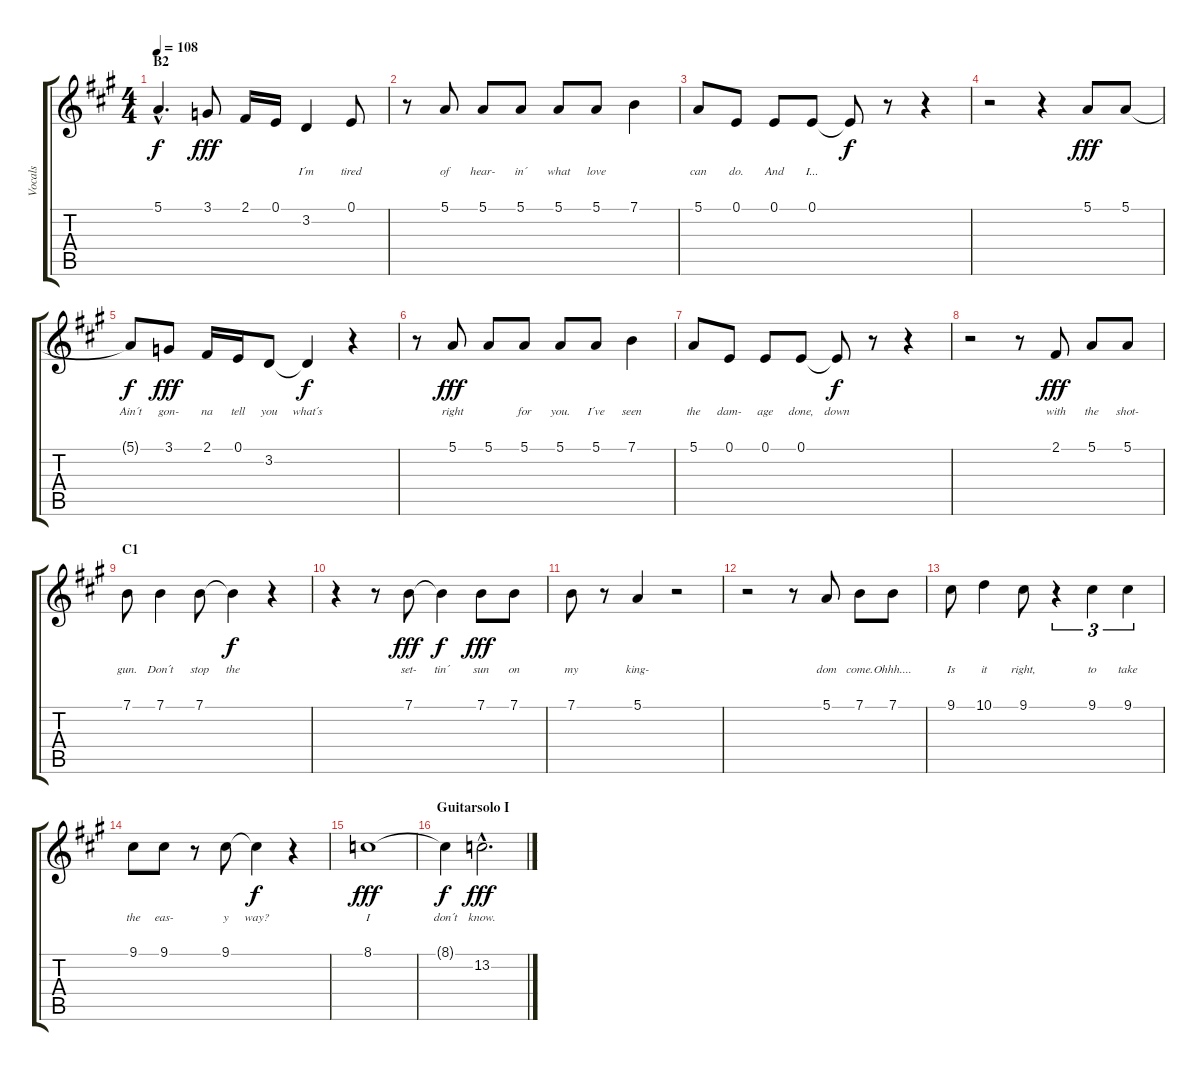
\track ("Vocals" "Vocals") {instrument lead6voice}
\staff {score tabs}
\tuning (E4 B3 G3 D3 A2 E2) {hide}
\ts (4 4)
\section ("" "B2")
\tempo 108
\clef g2
\ks a
5.1{hac t}.4{d lyrics (0 "") lyrics (1 "") lyrics (2 "") lyrics (3 "") lyrics (4 "") dy f} 3.1.8{lyrics (0 "") lyrics (1 "") lyrics (2 "") lyrics (3 "") lyrics (4 "") dy fff} 2.1.16{lyrics (0 "") lyrics (1 "") lyrics (2 "") lyrics (3 "") lyrics (4 "")} 0.1.16{lyrics (0 "") lyrics (1 "") lyrics (2 "") lyrics (3 "") lyrics (4 "")} 3.2.4{lyrics (0 "") lyrics (1 "I´m") lyrics (2 "") lyrics (3 "") lyrics (4 "")} 0.1.8{lyrics (0 "") lyrics (1 "tired") lyrics (2 "") lyrics (3 "") lyrics (4 "")} |
r.8 5.1.8{lyrics (0 "") lyrics (1 "of") lyrics (2 "") lyrics (3 "") lyrics (4 "")} 5.1.8{lyrics (0 "") lyrics (1 "hear-") lyrics (2 "") lyrics (3 "") lyrics (4 "")} 5.1.8{lyrics (0 "") lyrics (1 "in´") lyrics (2 "") lyrics (3 "") lyrics (4 "")} 5.1.8{lyrics (0 "") lyrics (1 "what") lyrics (2 "") lyrics (3 "") lyrics (4 "")} 5.1.8{lyrics (0 "") lyrics (1 "love") lyrics (2 "") lyrics (3 "") lyrics (4 "")} 7.1.4{lyrics (0 "") lyrics (1 "") lyrics (2 "") lyrics (3 "") lyrics (4 "")} |
5.1.8{lyrics (0 "") lyrics (1 "can") lyrics (2 "") lyrics (3 "") lyrics (4 "")} 0.1.8{lyrics (0 "") lyrics (1 "do.") lyrics (2 "") lyrics (3 "") lyrics (4 "")} 0.1.8{lyrics (0 "") lyrics (1 "And") lyrics (2 "") lyrics (3 "") lyrics (4 "")} 0.1.8{lyrics (0 "") lyrics (1 "I...") lyrics (2 "") lyrics (3 "") lyrics (4 "")} 0.1{t}.8{lyrics (0 "") lyrics (1 "") lyrics (2 "") lyrics (3 "") lyrics (4 "") dy f} r.8 r.4 |
r.2 r.4 5.1.8{lyrics (0 "") lyrics (1 "") lyrics (2 "") lyrics (3 "") lyrics (4 "") dy fff} 5.1.8{lyrics (0 "") lyrics (1 "") lyrics (2 "") lyrics (3 "") lyrics (4 "")} |
5.1{t}.8{lyrics (0 "") lyrics (1 "Ain´t") lyrics (2 "") lyrics (3 "") lyrics (4 "") dy f} 3.1.8{lyrics (0 "") lyrics (1 "gon-") lyrics (2 "") lyrics (3 "") lyrics (4 "") dy fff} 2.1.16{lyrics (0 "") lyrics (1 "na") lyrics (2 "") lyrics (3 "") lyrics (4 "")} 0.1.16{lyrics (0 "") lyrics (1 "tell") lyrics (2 "") lyrics (3 "") lyrics (4 "")} 3.2.8{lyrics (0 "") lyrics (1 "you") lyrics (2 "") lyrics (3 "") lyrics (4 "")} 3.2{t}.4{lyrics (0 "") lyrics (1 "what´s") lyrics (2 "") lyrics (3 "") lyrics (4 "") dy f} r.4 |
r.8 5.1.8{lyrics (0 "") lyrics (1 "right") lyrics (2 "") lyrics (3 "") lyrics (4 "") dy fff} 5.1.8{lyrics (0 "") lyrics (1 "") lyrics (2 "") lyrics (3 "") lyrics (4 "")} 5.1.8{lyrics (0 "") lyrics (1 "for") lyrics (2 "") lyrics (3 "") lyrics (4 "")} 5.1.8{lyrics (0 "") lyrics (1 "you.") lyrics (2 "") lyrics (3 "") lyrics (4 "")} 5.1.8{lyrics (0 "") lyrics (1 "I´ve") lyrics (2 "") lyrics (3 "") lyrics (4 "")} 7.1.4{lyrics (0 "") lyrics (1 "seen") lyrics (2 "") lyrics (3 "") lyrics (4 "")} |
5.1.8{lyrics (0 "") lyrics (1 "the") lyrics (2 "") lyrics (3 "") lyrics (4 "")} 0.1.8{lyrics (0 "") lyrics (1 "dam-") lyrics (2 "") lyrics (3 "") lyrics (4 "")} 0.1.8{lyrics (0 "") lyrics (1 "age") lyrics (2 "") lyrics (3 "") lyrics (4 "")} 0.1.8{lyrics (0 "") lyrics (1 "done,") lyrics (2 "") lyrics (3 "") lyrics (4 "")} 0.1{t}.8{lyrics (0 "") lyrics (1 "down") lyrics (2 "") lyrics (3 "") lyrics (4 "") dy f} r.8 r.4 |
r.2 r.8 2.1.8{lyrics (0 "") lyrics (1 "with") lyrics (2 "") lyrics (3 "") lyrics (4 "") dy fff} 5.1.8{lyrics (0 "") lyrics (1 "the") lyrics (2 "") lyrics (3 "") lyrics (4 "")} 5.1.8{lyrics (0 "") lyrics (1 "shot-") lyrics (2 "") lyrics (3 "") lyrics (4 "")} |
\section ("" "C1")
7.1.8{lyrics (0 "") lyrics (1 "gun.") lyrics (2 "") lyrics (3 "") lyrics (4 "")} 7.1.4{lyrics (0 "") lyrics (1 "Don´t") lyrics (2 "") lyrics (3 "") lyrics (4 "")} 7.1.8{lyrics (0 "") lyrics (1 "stop") lyrics (2 "") lyrics (3 "") lyrics (4 "")} 7.1{t}.4{lyrics (0 "") lyrics (1 "the") lyrics (2 "") lyrics (3 "") lyrics (4 "") dy f} r.4 |
r.4 r.8 7.1.8{lyrics (0 "") lyrics (1 "set-") lyrics (2 "") lyrics (3 "") lyrics (4 "") dy fff} 7.1{t}.4{lyrics (0 "") lyrics (1 "tin´") lyrics (2 "") lyrics (3 "") lyrics (4 "") dy f} 7.1.8{lyrics (0 "") lyrics (1 "sun") lyrics (2 "") lyrics (3 "") lyrics (4 "") dy fff} 7.1.8{lyrics (0 "") lyrics (1 "on") lyrics (2 "") lyrics (3 "") lyrics (4 "")} |
7.1.8{lyrics (0 "") lyrics (1 "my") lyrics (2 "") lyrics (3 "") lyrics (4 "")} r.8 5.1.4{lyrics (0 "") lyrics (1 "king-") lyrics (2 "") lyrics (3 "") lyrics (4 "")} r.2 |
r.2 r.8 5.1.8{lyrics (0 "") lyrics (1 "dom") lyrics (2 "") lyrics (3 "") lyrics (4 "")} 7.1.8{lyrics (0 "") lyrics (1 "come.") lyrics (2 "") lyrics (3 "") lyrics (4 "")} 7.1.8{lyrics (0 "") lyrics (1 "Ohhh....") lyrics (2 "") lyrics (3 "") lyrics (4 "")} |
9.1.8{lyrics (0 "") lyrics (1 "Is") lyrics (2 "") lyrics (3 "") lyrics (4 "")} 10.1.4{lyrics (0 "") lyrics (1 "it") lyrics (2 "") lyrics (3 "") lyrics (4 "")} 9.1.8{lyrics (0 "") lyrics (1 "right,") lyrics (2 "") lyrics (3 "") lyrics (4 "")} r.4{tu (3 2)} 9.1.4{tu (3 2) lyrics (0 "") lyrics (1 "to") lyrics (2 "") lyrics (3 "") lyrics (4 "")} 9.1.4{tu (3 2) lyrics (0 "") lyrics (1 "take") lyrics (2 "") lyrics (3 "") lyrics (4 "")} |
9.1.8{lyrics (0 "") lyrics (1 "the") lyrics (2 "") lyrics (3 "") lyrics (4 "")} 9.1.8{lyrics (0 "") lyrics (1 "eas-") lyrics (2 "") lyrics (3 "") lyrics (4 "")} r.8 9.1.8{lyrics (0 "") lyrics (1 "y") lyrics (2 "") lyrics (3 "") lyrics (4 "")} 9.1{t}.4{lyrics (0 "") lyrics (1 "way?") lyrics (2 "") lyrics (3 "") lyrics (4 "") dy f} r.4 |
8.1.1{lyrics (0 "") lyrics (1 "I") lyrics (2 "") lyrics (3 "") lyrics (4 "") dy fff} |
\section ("" "Guitarsolo I")
8.1{t}.4{lyrics (0 "") lyrics (1 "don´t") lyrics (2 "") lyrics (3 "") lyrics (4 "") dy f} 13.2{hac}.2{d lyrics (0 "") lyrics (1 "know.") lyrics (2 "") lyrics (3 "") lyrics (4 "") dy fff}
